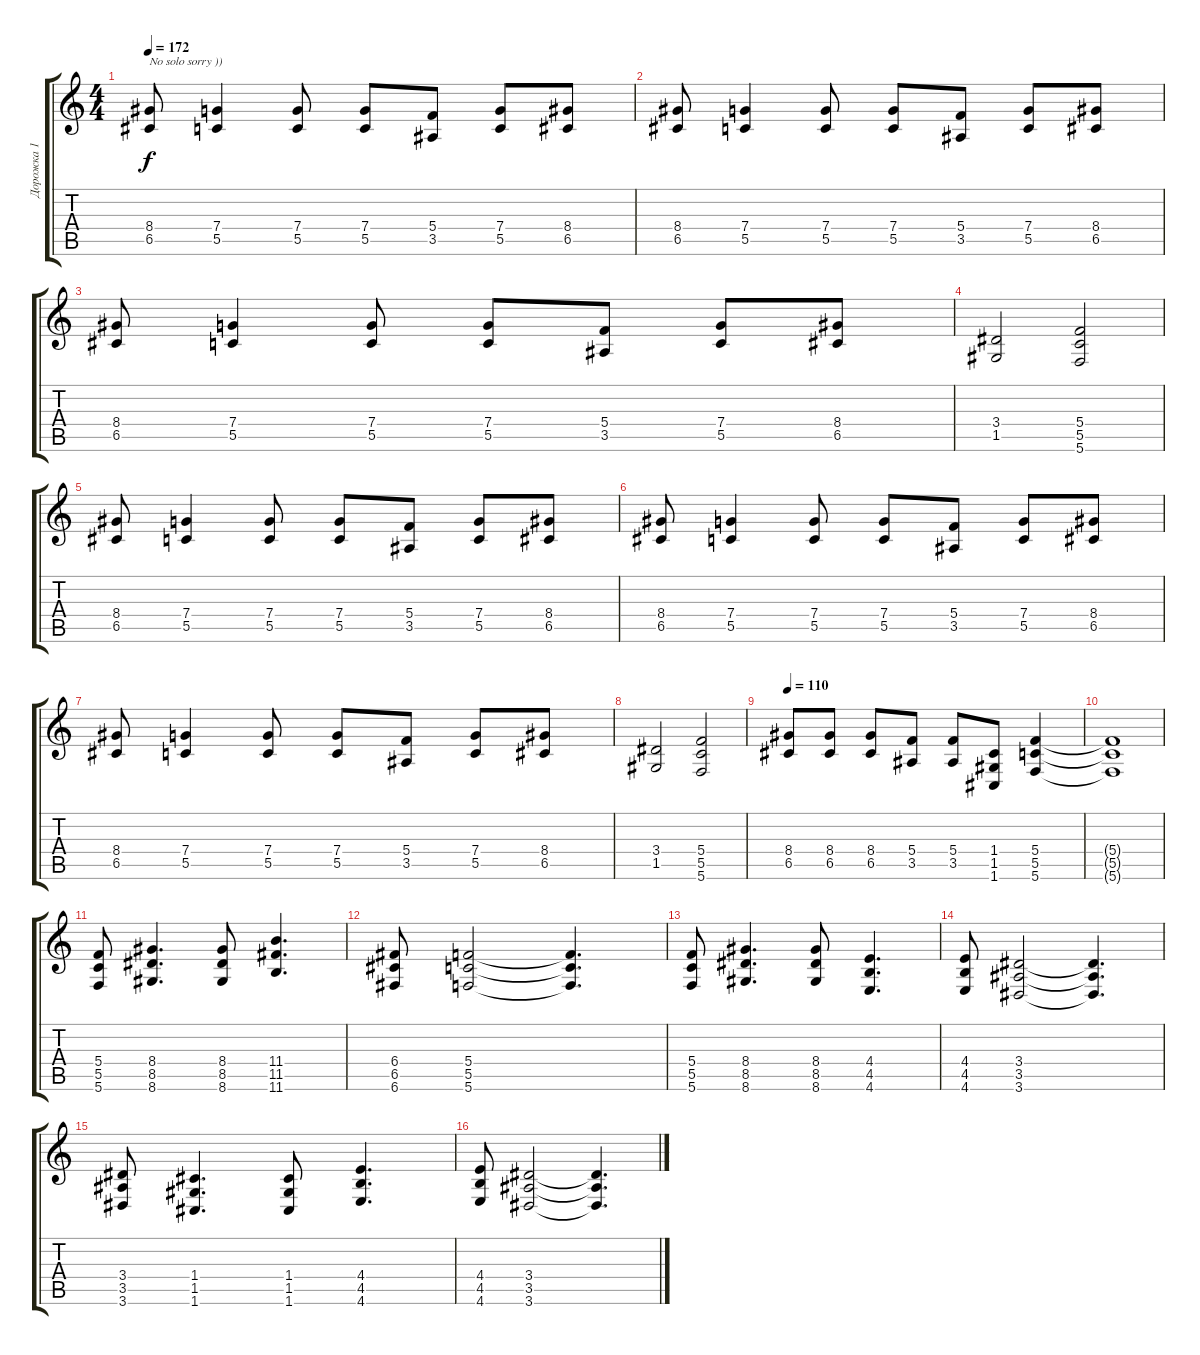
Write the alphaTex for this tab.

\track ("Дорожка 1" "Дорожка 1") {instrument overdrivenguitar}
\staff {score tabs}
\tuning (D4 A3 F3 C3 G2 C2) {hide}
\ts (4 4)
\tempo 172
\clef g2
\ks c
(8.4 6.5).8{txt "No solo sorry ))" dy f} (7.4 5.5).4 (7.4 5.5).8 (7.4 5.5).8 (5.4 3.5).8 (7.4 5.5).8 (8.4 6.5).8 |
(8.4 6.5).8 (7.4 5.5).4 (7.4 5.5).8 (7.4 5.5).8 (5.4 3.5).8 (7.4 5.5).8 (8.4 6.5).8 |
(8.4 6.5).8 (7.4 5.5).4 (7.4 5.5).8 (7.4 5.5).8 (5.4 3.5).8 (7.4 5.5).8 (8.4 6.5).8 |
(3.4 1.5).2 (5.4 5.5 5.6).2 |
(8.4 6.5).8 (7.4 5.5).4 (7.4 5.5).8 (7.4 5.5).8 (5.4 3.5).8 (7.4 5.5).8 (8.4 6.5).8 |
(8.4 6.5).8 (7.4 5.5).4 (7.4 5.5).8 (7.4 5.5).8 (5.4 3.5).8 (7.4 5.5).8 (8.4 6.5).8 |
(8.4 6.5).8 (7.4 5.5).4 (7.4 5.5).8 (7.4 5.5).8 (5.4 3.5).8 (7.4 5.5).8 (8.4 6.5).8 |
(3.4 1.5).2 (5.4 5.5 5.6).2 |
\tempo 110
(8.4 6.5).8 (8.4 6.5).8 (8.4 6.5).8 (5.4 3.5).8 (5.4 3.5).8 (1.4 1.5 1.6).8 (5.4 5.5 5.6).4 |
(5.4{t} 5.5{t} 5.6{t}).1 |
(5.4 5.5 5.6).8 (8.4 8.5 8.6).4{d} (8.4 8.5 8.6).8 (11.4 11.5 11.6).4{d} |
(6.4 6.5 6.6).8 (5.4 5.5 5.6).2 (5.4{t} 5.5{t} 5.6{t}).4{d} |
(5.4 5.5 5.6).8 (8.4 8.5 8.6).4{d} (8.4 8.5 8.6).8 (4.4 4.5 4.6).4{d} |
(4.4 4.5 4.6).8 (3.4 3.5 3.6).2 (3.4{t} 3.5{t} 3.6{t}).4{d} |
(3.4 3.5 3.6).8 (1.4 1.5 1.6).4{d} (1.4 1.5 1.6).8 (4.4 4.5 4.6).4{d} |
(4.4 4.5 4.6).8 (3.4 3.5 3.6).2 (3.4{t} 3.5{t} 3.6{t}).4{d}
